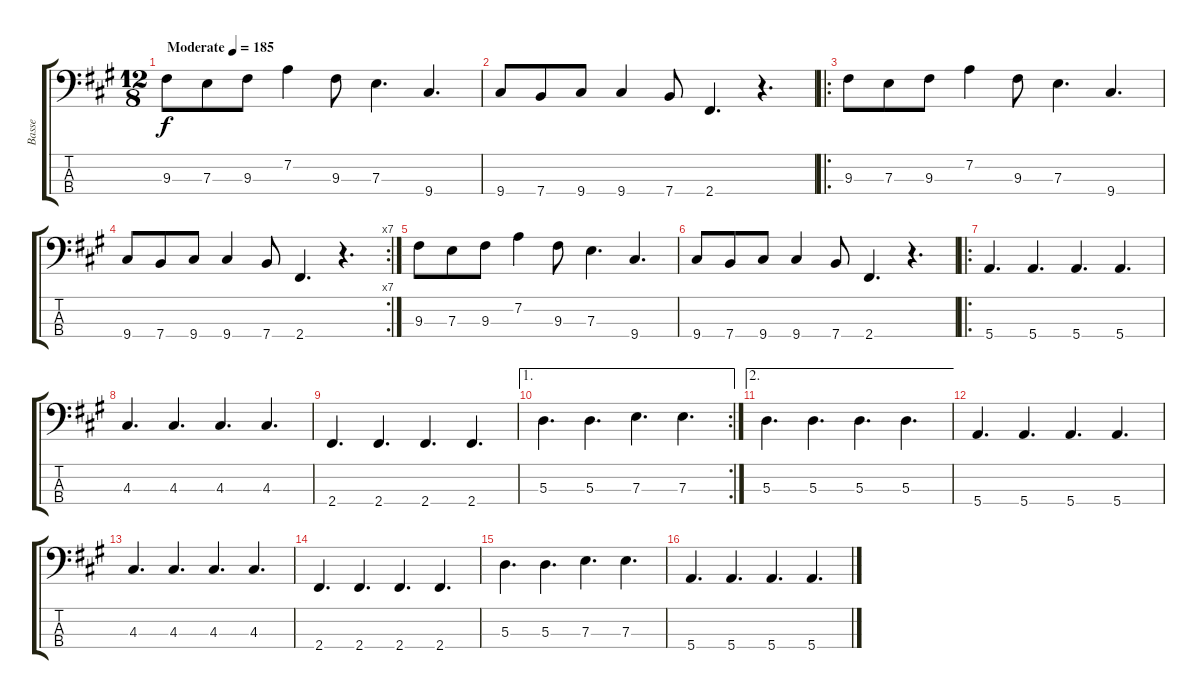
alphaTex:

\track ("Basse" "Basse") {instrument electricbassfinger}
\staff {score tabs}
\tuning (G2 D2 A1 E1) {hide}
\ts (12 8)
\tempo (185 "Moderate")
\clef f4
\ks a
9.3.8{dy f instrument electricbassfinger} 7.3.8 9.3.8 7.2.4 9.3.8 7.3.4{d} 9.4.4{d} |
9.4.8 7.4.8 9.4.8 9.4.4 7.4.8 2.4.4{d} r.4{d} |
\ro
9.3.8 7.3.8 9.3.8 7.2.4 9.3.8 7.3.4{d} 9.4.4{d} |
\rc 7
9.4.8 7.4.8 9.4.8 9.4.4 7.4.8 2.4.4{d} r.4{d} |
9.3.8 7.3.8 9.3.8 7.2.4 9.3.8 7.3.4{d} 9.4.4{d} |
9.4.8 7.4.8 9.4.8 9.4.4 7.4.8 2.4.4{d} r.4{d} |
\ro
5.4.4{d} 5.4.4{d} 5.4.4{d} 5.4.4{d} |
4.3.4{d} 4.3.4{d} 4.3.4{d} 4.3.4{d} |
2.4.4{d} 2.4.4{d} 2.4.4{d} 2.4.4{d} |
\ae 1
\rc 2
5.3.4{d} 5.3.4{d} 7.3.4{d} 7.3.4{d} |
\ae 2
5.3.4{d} 5.3.4{d} 5.3.4{d} 5.3.4{d} |
5.4.4{d} 5.4.4{d} 5.4.4{d} 5.4.4{d} |
4.3.4{d} 4.3.4{d} 4.3.4{d} 4.3.4{d} |
2.4.4{d} 2.4.4{d} 2.4.4{d} 2.4.4{d} |
5.3.4{d} 5.3.4{d} 7.3.4{d} 7.3.4{d} |
5.4.4{d} 5.4.4{d} 5.4.4{d} 5.4.4{d}
